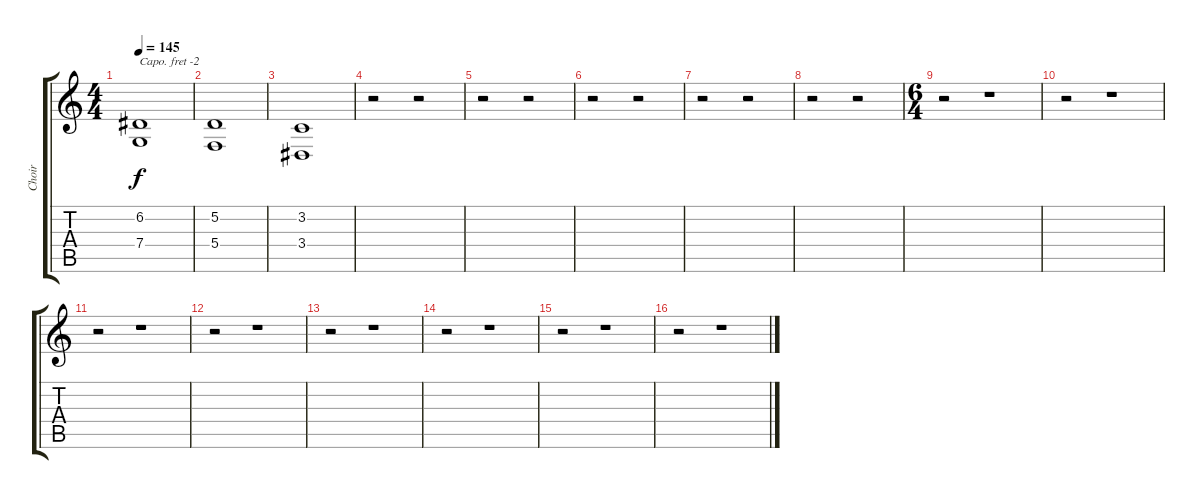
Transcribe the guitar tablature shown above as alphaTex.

\track ("Choir" "Choir") {instrument choiraahs}
\staff {score tabs}
\capo -2
\tuning (E4 B3 G3 D3 A2 D2) {hide}
\ts (4 4)
\tempo 145
\clef g2
\ks c
(6.2 7.4).1{dy f} |
(5.2 5.4).1 |
(3.2 3.4).1 |
r.2 r.2 |
r.2 r.2 |
r.2 r.2 |
r.2 r.2 |
r.2 r.2 |
\ts (6 4)
r.2 r.1 |
r.2 r.1 |
r.2 r.1 |
r.2 r.1 |
r.2 r.1 |
r.2 r.1 |
r.2 r.1 |
r.2 r.1
